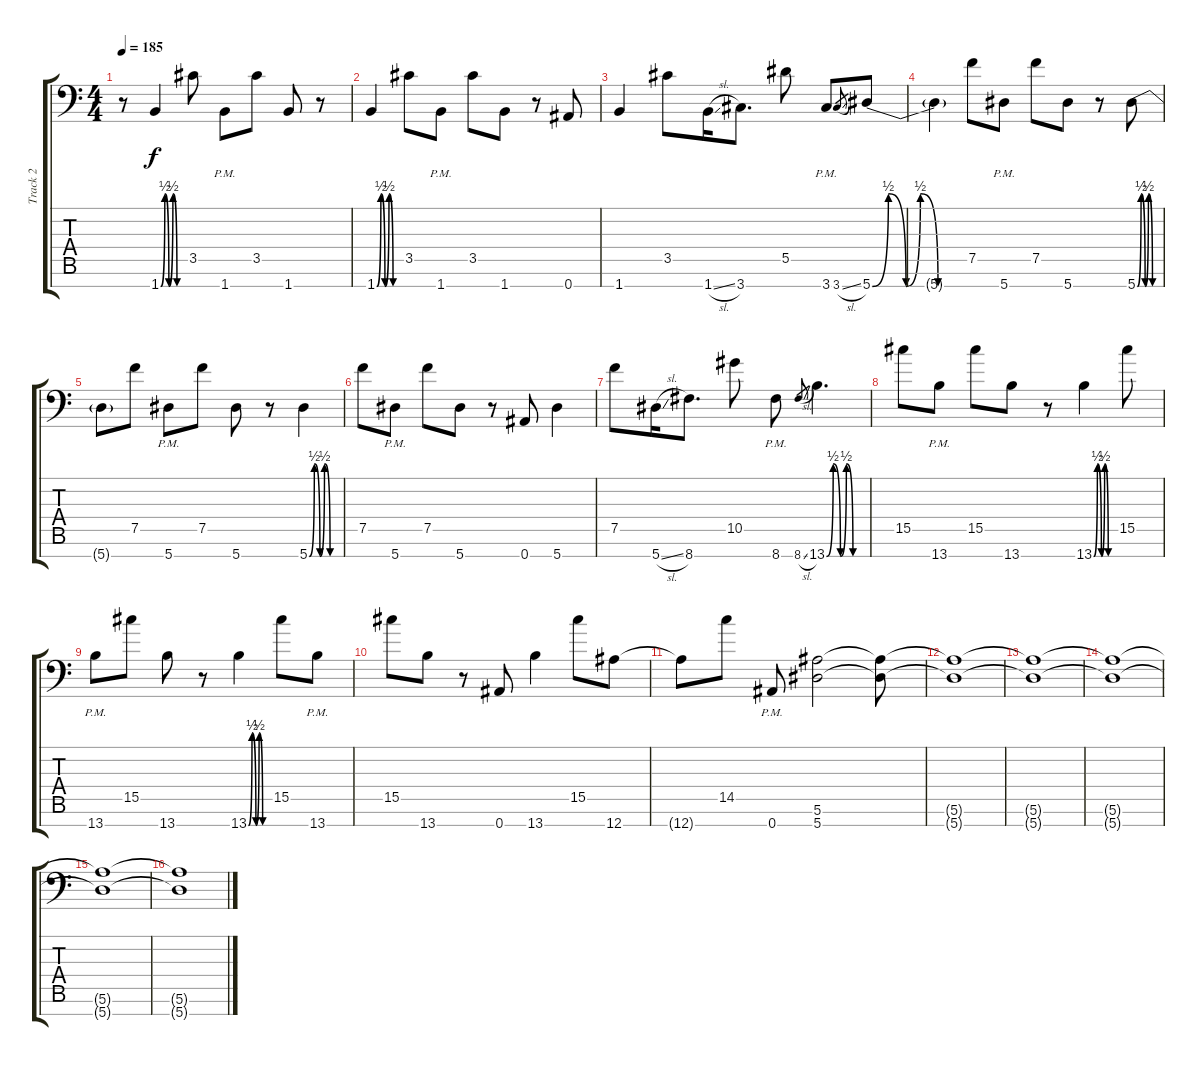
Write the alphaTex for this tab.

\track ("Track 2" "Track 2") {instrument distortionguitar}
\staff {score tabs}
\tuning (F4 C4 Ab3 Eb3 Bb2 F2 Bb1) {hide}
\ts (4 4)
\tempo 185
\clef f4
\ks c
r.8{dy f} 1.7{be (custom 0 0 10 2 20 0 30 2 40 0 50 0 60 0)}.4 3.5.8 1.7{pm}.8 3.5.8 1.7.8 r.8 |
1.7{be (custom 0 0 10 2 20 0 30 2 40 0 50 0 60 0)}.4 3.5.8 1.7{pm}.8 3.5.8 1.7.8 r.8 0.7.8 |
1.7.4 3.5.8 1.7{sl}.16 3.7.8{d} 5.5.8 3.7{pm}.8 3.7{sl}.8{gr} 5.7{be (custom 0 0 10 2 21 0 30 2 41 0 60 0)}.8 |
5.7{t}.4 7.5.8 5.7{pm}.8 7.5.8 5.7.8 r.8 5.7{be (custom 0 0 10 2 21 0 30 2 41 0 60 0)}.8 |
5.7{t}.8 7.5.8 5.7{pm}.8 7.5.8 5.7.8 r.8 5.7{be (custom 0 0 10 2 21 0 30 2 41 0 60 0)}.4 |
7.5.8 5.7{pm}.8 7.5.8 5.7.8 r.8 0.7.8 5.7.4 |
7.5.8 5.7{sl}.16 8.7.8{d} 10.5.8 8.7{pm}.8 8.7{sl}.8{gr} 13.7{be (custom 0 0 10 2 21 0 30 2 40 0 60 0)}.4{d} |
15.5.8 13.7{pm}.8 15.5.8 13.7.8 r.8 13.7{be (custom 0 0 10 2 21 0 30 2 40 0 60 0)}.4 15.5.8 |
13.7{pm}.8 15.5.8 13.7.8 r.8 13.7{be (custom 0 0 10 2 21 0 30 2 40 0 60 0)}.4 15.5.8 13.7{pm}.8 |
15.5.8 13.7.8 r.8 0.7.8 13.7.4 15.5.8 12.7.8 |
12.7{t}.8 14.5.8 0.7{pm}.8 (5.6 5.7).2 (5.6{t} 5.7{t}).8 |
(5.6{t} 5.7{t}).1 |
(5.6{t} 5.7{t}).1 |
(5.6{t} 5.7{t}).1 |
(5.6{t} 5.7{t}).1 |
(5.6{t} 5.7{t}).1
